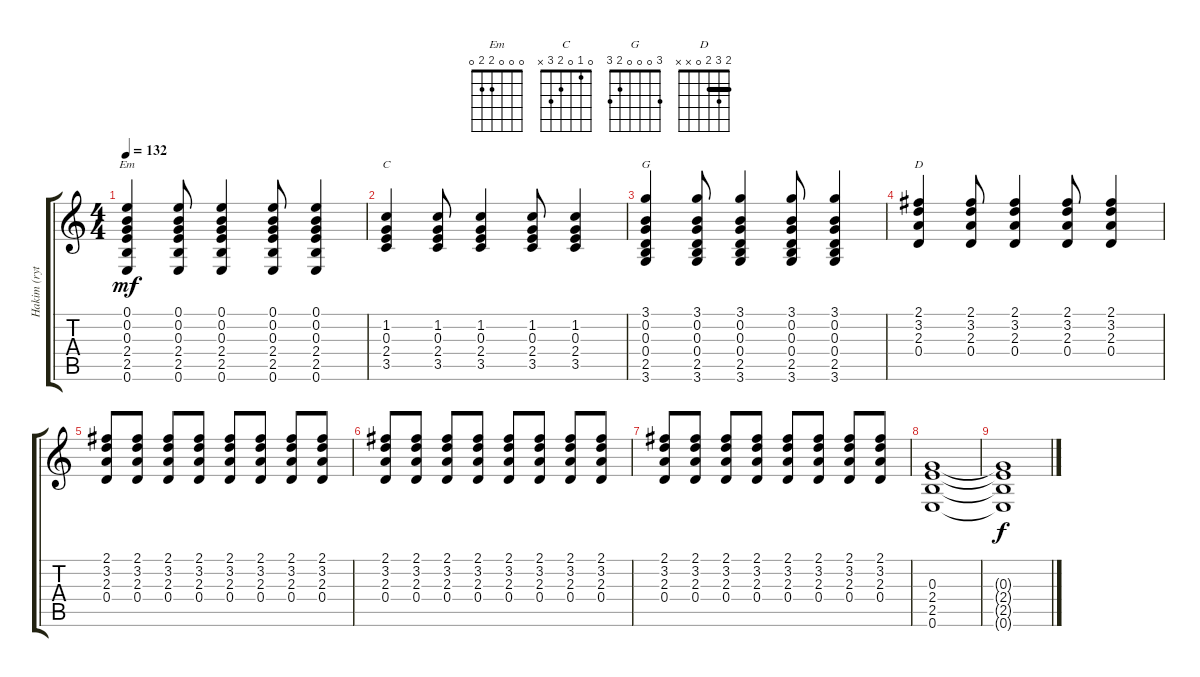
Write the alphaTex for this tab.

\track ("Hakim (rythm guitar)" "Hakim (ryt") {instrument acousticguitarsteel}
\staff {score tabs}
\tuning (E4 B3 G3 D3 A2 E2) {hide}
\chord ("Em" 0 0 0 2 2 0)
\chord ("C" 0 1 0 2 3 x)
\chord ("G" 3 0 0 0 2 3)
\chord ("D" 2 3 2 0 x x) {barre 2}
\ts (4 4)
\tempo 132
\clef g2
\ks c
(0.1 0.2 0.3 2.4 2.5 0.6).4{ch "Em" dy mf} (0.1 0.2 0.3 2.4 2.5 0.6).8 (0.1 0.2 0.3 2.4 2.5 0.6).4 (0.1 0.2 0.3 2.4 2.5 0.6).8 (0.1 0.2 0.3 2.4 2.5 0.6).4 |
(1.2 0.3 2.4 3.5).4{ch "C"} (1.2 0.3 2.4 3.5).8 (1.2 0.3 2.4 3.5).4 (1.2 0.3 2.4 3.5).8 (1.2 0.3 2.4 3.5).4 |
(3.1 0.2 0.3 0.4 2.5 3.6).4{ch "G"} (3.1 0.2 0.3 0.4 2.5 3.6).8 (3.1 0.2 0.3 0.4 2.5 3.6).4 (3.1 0.2 0.3 0.4 2.5 3.6).8 (3.1 0.2 0.3 0.4 2.5 3.6).4 |
(2.1 3.2 2.3 0.4).4{ch "D"} (2.1 3.2 2.3 0.4).8 (2.1 3.2 2.3 0.4).4 (2.1 3.2 2.3 0.4).8 (2.1 3.2 2.3 0.4).4 |
(2.1 3.2 2.3 0.4).8 (2.1 3.2 2.3 0.4).8 (2.1 3.2 2.3 0.4).8 (2.1 3.2 2.3 0.4).8 (2.1 3.2 2.3 0.4).8 (2.1 3.2 2.3 0.4).8 (2.1 3.2 2.3 0.4).8 (2.1 3.2 2.3 0.4).8 |
(2.1 3.2 2.3 0.4).8 (2.1 3.2 2.3 0.4).8 (2.1 3.2 2.3 0.4).8 (2.1 3.2 2.3 0.4).8 (2.1 3.2 2.3 0.4).8 (2.1 3.2 2.3 0.4).8 (2.1 3.2 2.3 0.4).8 (2.1 3.2 2.3 0.4).8 |
(2.1 3.2 2.3 0.4).8 (2.1 3.2 2.3 0.4).8 (2.1 3.2 2.3 0.4).8 (2.1 3.2 2.3 0.4).8 (2.1 3.2 2.3 0.4).8 (2.1 3.2 2.3 0.4).8 (2.1 3.2 2.3 0.4).8 (2.1 3.2 2.3 0.4).8 |
(0.3 2.4 2.5 0.6).1 |
(0.3{t} 2.4{t} 2.5{t} 0.6{t}).1{dy f}
